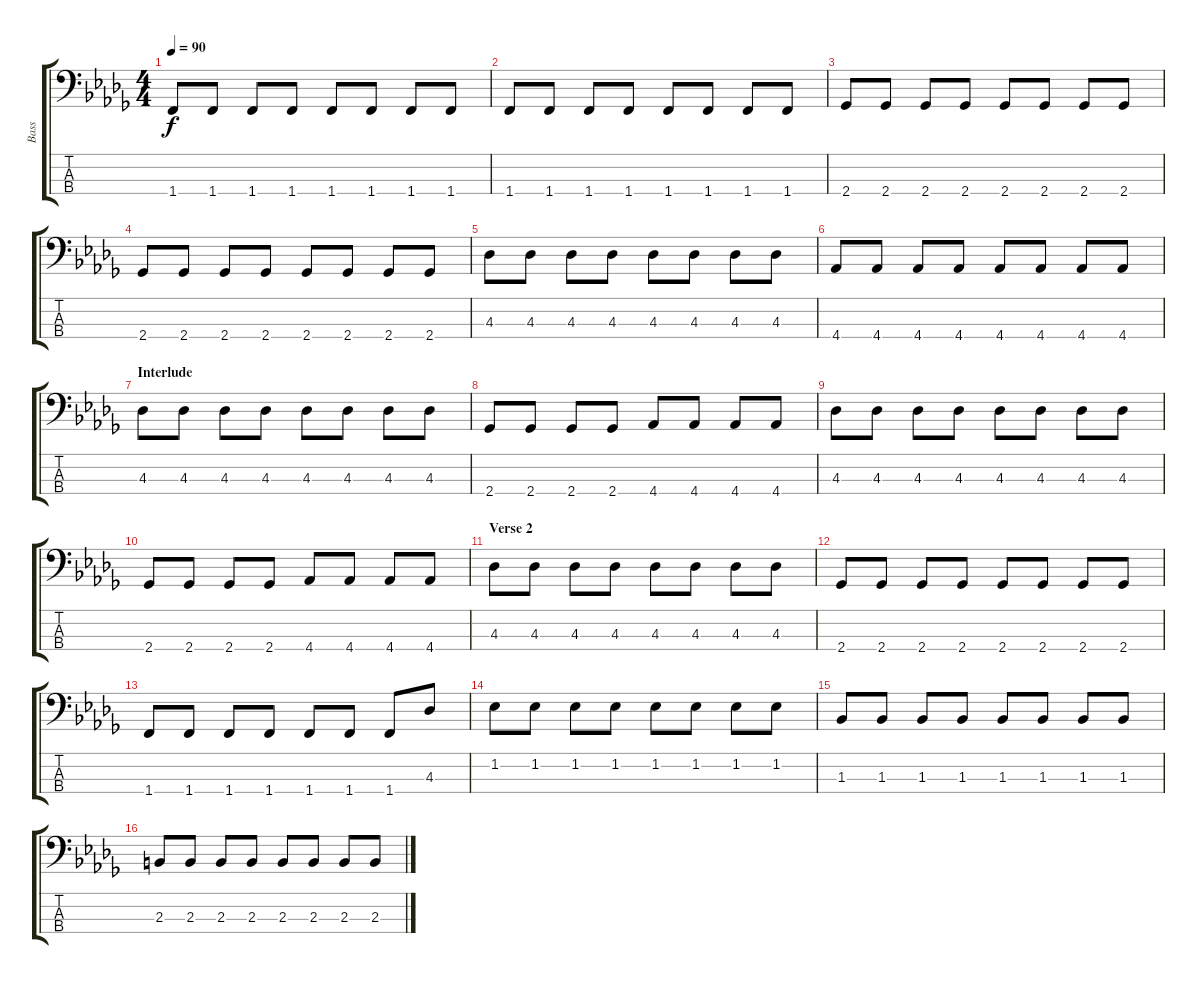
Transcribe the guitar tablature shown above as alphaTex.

\track ("Bass" "Bass") {instrument electricbassfinger}
\staff {score tabs}
\tuning (G2 D2 A1 E1) {hide}
\ts (4 4)
\tempo 90
\clef f4
\ks db
1.4.8{dy f} 1.4.8 1.4.8 1.4.8 1.4.8 1.4.8 1.4.8 1.4.8 |
1.4.8 1.4.8 1.4.8 1.4.8 1.4.8 1.4.8 1.4.8 1.4.8 |
2.4.8 2.4.8 2.4.8 2.4.8 2.4.8 2.4.8 2.4.8 2.4.8 |
2.4.8 2.4.8 2.4.8 2.4.8 2.4.8 2.4.8 2.4.8 2.4.8 |
4.3.8 4.3.8 4.3.8 4.3.8 4.3.8 4.3.8 4.3.8 4.3.8 |
4.4.8 4.4.8 4.4.8 4.4.8 4.4.8 4.4.8 4.4.8 4.4.8 |
\section ("" "Interlude")
4.3.8 4.3.8 4.3.8 4.3.8 4.3.8 4.3.8 4.3.8 4.3.8 |
2.4.8 2.4.8 2.4.8 2.4.8 4.4.8 4.4.8 4.4.8 4.4.8 |
4.3.8 4.3.8 4.3.8 4.3.8 4.3.8 4.3.8 4.3.8 4.3.8 |
2.4.8 2.4.8 2.4.8 2.4.8 4.4.8 4.4.8 4.4.8 4.4.8 |
\section ("" "Verse 2")
4.3.8 4.3.8 4.3.8 4.3.8 4.3.8 4.3.8 4.3.8 4.3.8 |
2.4.8 2.4.8 2.4.8 2.4.8 2.4.8 2.4.8 2.4.8 2.4.8 |
1.4.8 1.4.8 1.4.8 1.4.8 1.4.8 1.4.8 1.4.8 4.3.8 |
1.2.8 1.2.8 1.2.8 1.2.8 1.2.8 1.2.8 1.2.8 1.2.8 |
1.3.8 1.3.8 1.3.8 1.3.8 1.3.8 1.3.8 1.3.8 1.3.8 |
2.3.8 2.3.8 2.3.8 2.3.8 2.3.8 2.3.8 2.3.8 2.3.8
